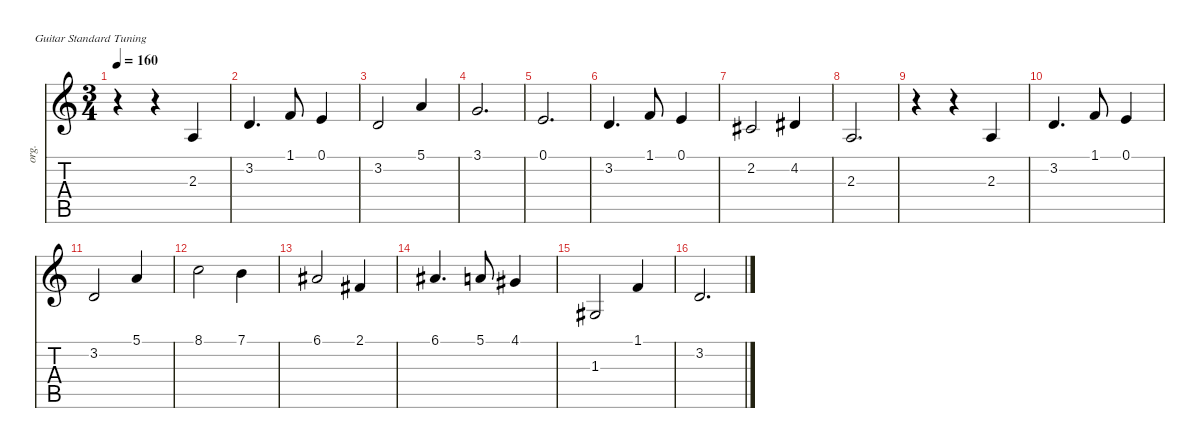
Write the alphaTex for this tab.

\defaultSystemsLayout 4
\hideDynamics
\bracketExtendMode nobrackets
\track ("Piste 5" "org.") {mute instrument churchorgan}
\staff {score tabs}
\tuning (E4 B3 G3 D3 A2 E2)
\ts (3 4)
\tempo 160
\clef g2
\ks c
r.4{dy f instrument churchorgan beam Down} r.4{beam Down} 2.3.4{beam Up} |
3.2.4{d beam Up} 1.1.8{beam Up} 0.1.4{beam Up} |
3.2.2{beam Up} 5.1.4{beam Up} |
3.1.2{d beam Up} |
0.1.2{d beam Up} |
3.2.4{d beam Up} 1.1.8{beam Up} 0.1.4{beam Up} |
2.2{acc #}.2{beam Up} 4.2{acc #}.4{beam Up} |
2.3.2{d beam Up} |
r.4{beam Down} r.4{beam Down} 2.3.4{beam Up} |
3.2.4{d beam Up} 1.1.8{beam Up} 0.1.4{beam Up} |
3.2.2{beam Up} 5.1.4{beam Up} |
8.1.2{beam Down} 7.1.4{beam Down} |
6.1{acc #}.2{beam Up} 2.1{acc #}.4{beam Up} |
6.1{acc #}.4{d beam Up} 5.1.8{beam Up} 4.1{acc #}.4{beam Up} |
1.3{acc #}.2{beam Up} 1.1.4{beam Up} |
3.2.2{d beam Up}
